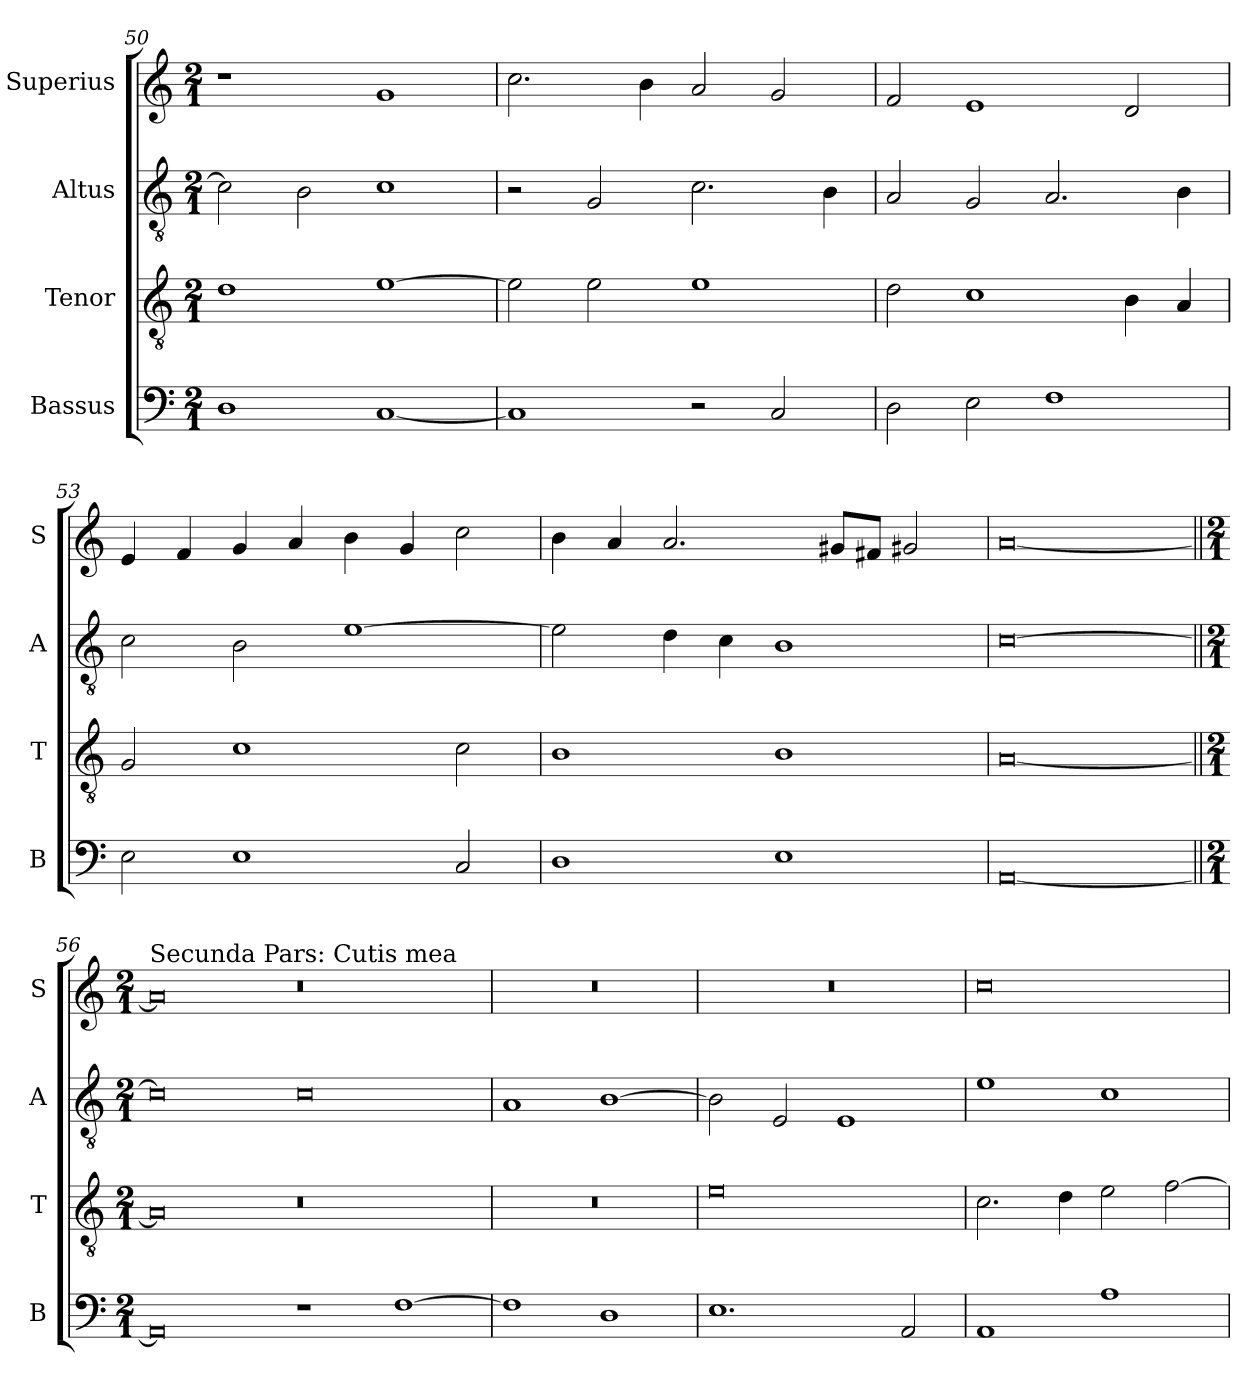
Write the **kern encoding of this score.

**kern	**kern	**kern	**kern
*part4	*part3	*part2	*part1
*staff4	*staff3	*staff2	*staff1
*I"Bassus	*I"Tenor	*I"Altus	*I"Superius
*I'B	*I'T	*I'A	*I'S
*clefF4	*clefGv2	*clefGv2	*clefG2
*k[]	*k[]	*k[]	*k[]
*C:	*C:	*C:	*C:
*M2/1	*M2/1	*M2/1	*M2/1
=50	=50	=50	=50
1D	1d	2c]	1r
.	.	2B	.
[1C	[1e	1c	1g
=51	=51	=51	=51
1C]	2e]	2r	2.cc
.	2e	2G	.
.	.	.	4b
2r	1e	2.c	2a
2C	.	.	2g
.	.	4B	.
=52	=52	=52	=52
2D	2d	2A	2f
2E	1c	2G	1e
1F	.	2.A	.
.	4B	.	2d
.	4A	4B	.
=53	=53	=53	=53
2E	2G	2c	4e
.	.	.	4f
1E	1c	2B	4g
.	.	.	4a
.	.	[1e	4b
.	.	.	4g
2C	2c	.	2cc
=54	=54	=54	=54
1D	1B	2e]	4b
.	.	.	4a
.	.	4d	2.a
.	.	4c	.
1E	1B	1B	.
.	.	.	8g#XL
.	.	.	8f#XJ
.	.	.	2g#X
=55	=55	=55	=55
[0AA	[0A	[0c	[0a
=56||	=56||	=56||	=56||
*M2/1	*M2/1	*M2/1	*M2/1
!	!	!	!LO:TX:a:t=Secunda Pars&colon; Cutis mea
0AA]	0A]	0c]	0a]
1r	0r	0c	0r
[1F	.	.	.
=57	=57	=57	=57
1F]	0r	1A	0r
1D	.	[1B	.
=58	=58	=58	=58
1.E	0e	2B]	0r
.	.	2E	.
.	.	1E	.
2AA	.	.	.
=59	=59	=59	=59
1AA	2.c	1e	0cc
.	4d	.	.
1A	2e	1c	.
.	[2f	.	.
=	=	=	=
*-	*-	*-	*-
